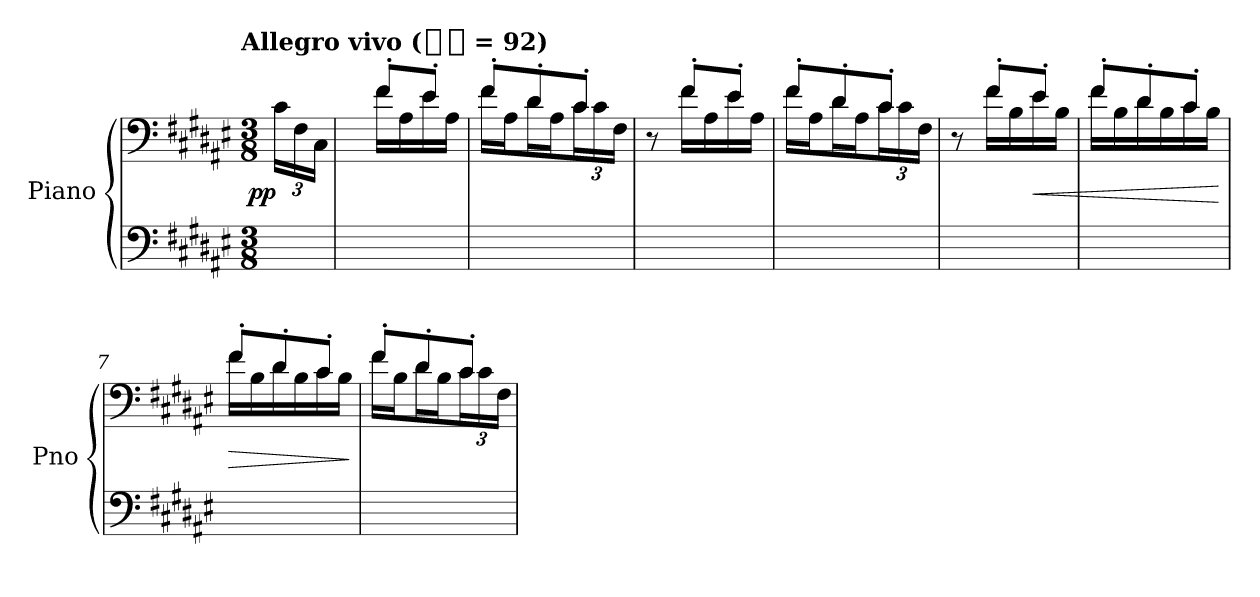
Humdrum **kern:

**kern	**kern	**dynam
*part1	*part1	*part1
*staff2	*staff1	*staff1/2
*I"Piano	*	*
*I'Pno	*	*
*clefF4	*clefF4	*
*k[f#c#g#d#a#e#]	*k[f#c#g#d#a#e#]	*
*F#:	*F#:	*
!!LO:TX:omd:t=Allegro vivo ([quarter-dot] = 92)
*M3/8	*M3/8	*
*MM138	*MM138	*
=	=	=
!	!	!LO:DY:rj
8ryy	24c#LL	pp
.	24F#	.
.	24C#JJ	.
=1	=1	=1
*	*^	*
8ryy	8ryy	8ryy	.
8ryy	8f#'L	16f#LL	.
.	.	16A#	.
8ryy	8e#'J	16e#	.
.	.	16A#JJ	.
=2	=2	=2	=2
4.ryy	8f#'L	16f#\LL	.
.	.	16A#\J	.
.	8d#'	16d#\L	.
.	.	16A#\J	.
.	8c#'J	24c#\L	.
.	.	24c#/	.
.	.	24F#/JJ	.
=3	=3	=3	=3
8ryy	8ryy	8r	.
8ryy	8f#'L	16f#LL	.
.	.	16A#	.
8ryy	8e#'J	16e#	.
.	.	16A#JJ	.
=4	=4	=4	=4
4.ryy	8f#'L	16f#\LL	.
.	.	16A#\J	.
.	8d#'	16d#\L	.
.	.	16A#\J	.
.	8c#'J	24c#\L	.
.	.	24c#/	.
.	.	24F#/JJ	.
=5	=5	=5	=5
8ryy	8ryy	8r	.
8ryy	8f#'L	16f#LL	.
.	.	16B	.
8ryy	8e#'J	16e#	<
.	.	16BJJ	.
=6	=6	=6	=6
8ryy	8f#'L	16f#LL	.
.	.	16B	.
8ryy	8d#'	16d#	.
.	.	16B	.
8ryy	8c#'J	16c#	.
.	.	16BJJ	.
*	*v	*v	*
.	.	[
=7	=7	=7
*	*^	*
8ryy	8f#'L	16f#LL	>
.	.	16B	.
8ryy	8d#'	16d#	.
.	.	16B	.
8ryy	8c#'J	16c#	.
.	.	16BJJ	.
*	*v	*v	*
.	.	]
=8	=8	=8
*	*^	*
4.ryy	8f#'L	16f#\LL	.
.	.	16B\J	.
.	8d#'	16d#\L	.
.	.	16B\J	.
.	8c#'J	24c#\L	.
.	.	24c#/	.
.	.	24F#/JJ	.
*	*v	*v	*
=	=	=
*-	*-	*-
